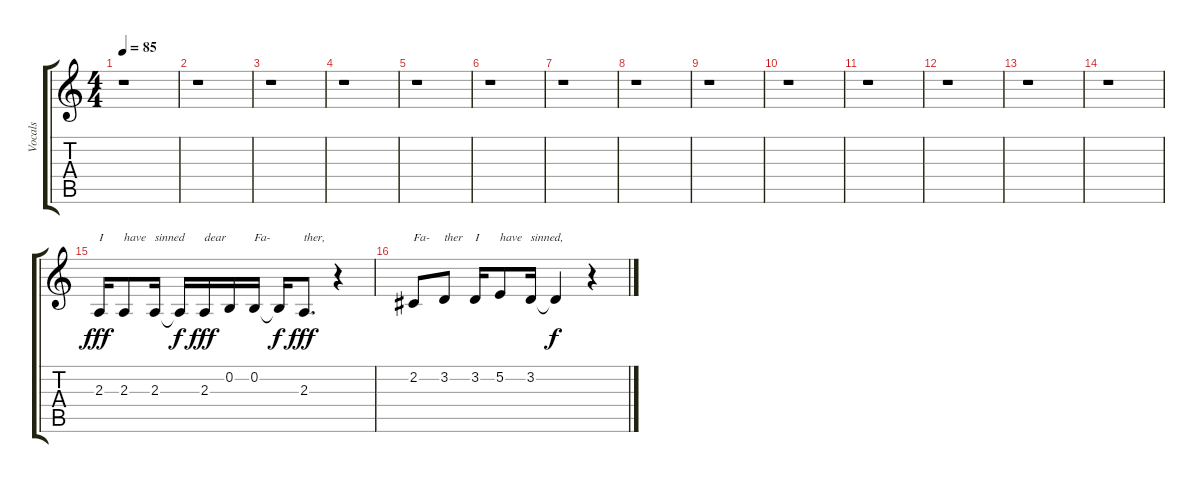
\track ("Vocals" "Vocals") {instrument lead6voice}
\staff {score tabs}
\tuning (E4 B3 G3 D3 A2 E2) {hide}
\ts (4 4)
\tempo 85
\clef g2
\ks c
r.1{dy fff} |
r.1 |
r.1 |
r.1 |
r.1 |
r.1 |
r.1 |
r.1 |
r.1 |
r.1 |
r.1 |
r.1 |
r.1 |
r.1 |
2.3.16{txt "I"} 2.3.8{txt "have"} 2.3.16{txt "sinned"} 2.3{t}.16{dy f} 2.3.16{txt "dear" dy fff} 0.2.16 0.2.16{txt "Fa-"} 0.2{t}.16{dy f} 2.3.8{d txt "ther," dy fff} r.4 |
2.2.8{txt "Fa-"} 3.2.8{txt "ther"} 3.2.16{txt "I"} 5.2.8{txt "have"} 3.2.16{txt "sinned,"} 3.2{t}.4{dy f} r.4
